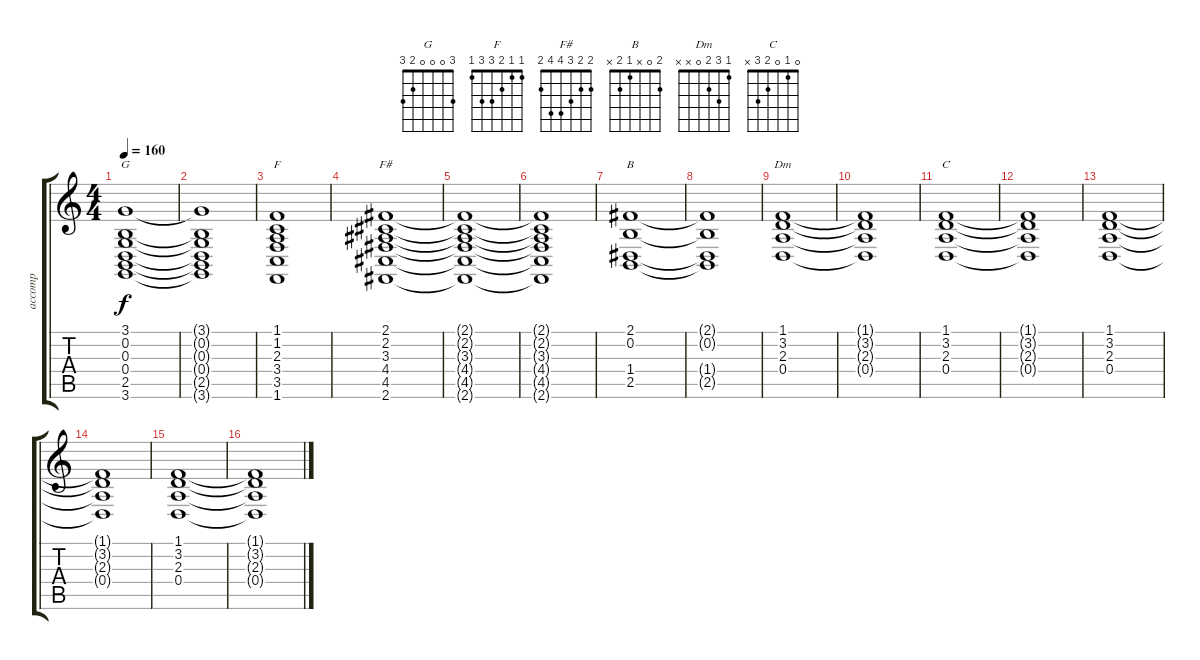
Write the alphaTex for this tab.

\track ("accomp" "accomp") {instrument stringensemble1}
\staff {score tabs}
\tuning (E4 B3 G3 D3 A2 E2) {hide}
\chord ("G" 3 0 0 0 2 3)
\chord ("F" 1 1 2 3 3 1)
\chord ("F#" 2 2 3 4 4 2)
\chord ("B" 2 0 x 1 2 x)
\chord ("Dm" 1 3 2 0 x x)
\chord ("C" 0 1 0 2 3 x)
\ts (4 4)
\tempo 160
\clef g2
\ks c
(3.1 0.2 0.3 0.4 2.5 3.6).1{ch "G" dy f} |
(3.1{t} 0.2{t} 0.3{t} 0.4{t} 2.5{t} 3.6{t}).1 |
(1.1 1.2 2.3 3.4 3.5 1.6).1{ch "F"} |
(2.1 2.2 3.3 4.4 4.5 2.6).1{ch "F#"} |
(2.1{t} 2.2{t} 3.3{t} 4.4{t} 4.5{t} 2.6{t}).1 |
(2.1{t} 2.2{t} 3.3{t} 4.4{t} 4.5{t} 2.6{t}).1 |
(2.1 0.2 1.4 2.5).1{ch "B"} |
(2.1{t} 0.2{t} 1.4{t} 2.5{t}).1 |
(1.1 3.2 2.3 0.4).1{ch "Dm"} |
(1.1{t} 3.2{t} 2.3{t} 0.4{t}).1 |
(1.1 3.2 2.3 0.4).1{ch "C"} |
(1.1{t} 3.2{t} 2.3{t} 0.4{t}).1 |
(1.1 3.2 2.3 0.4).1 |
(1.1{t} 3.2{t} 2.3{t} 0.4{t}).1 |
(1.1 3.2 2.3 0.4).1 |
(1.1{t} 3.2{t} 2.3{t} 0.4{t}).1
